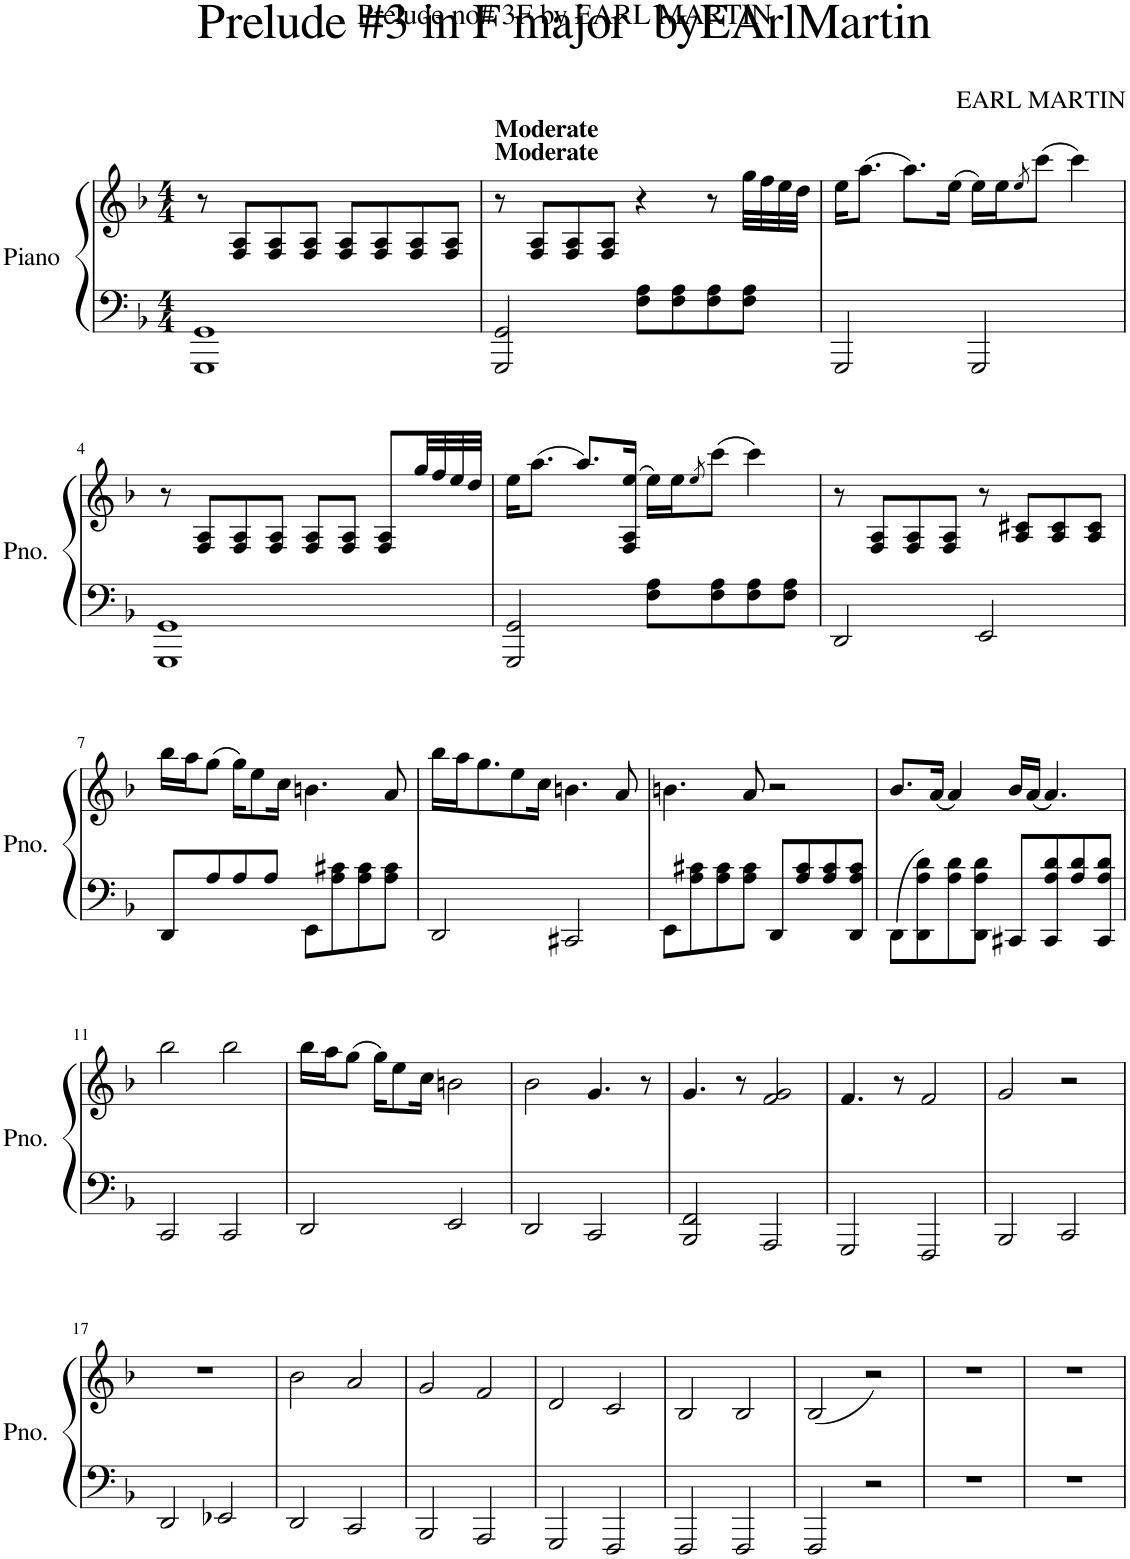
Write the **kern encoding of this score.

**kern	**kern
*part1	*part1
*staff2	*staff1
*I"Piano	*
*I'Pno.	*
*clefF4	*clefG2
*k[b-]	*k[b-]
*M4/4	*M4/4
=1	=1
1GGG 1GG	8r
.	8F/ 8A/L
.	8F/ 8A/
.	8F/ 8A/J
.	8F/ 8A/L
.	8F/ 8A/
.	8F/ 8A/
.	8F/ 8A/J
=2	=2
!	!LO:TX:a:B:t=Moderate
!	!LO:TX:a:B:t=Moderate
2GGG/ 2GG/	8r
.	8F/ 8A/L
.	8F/ 8A/
.	8F/ 8A/J
8F\ 8A\L	4r
8F\ 8A\	.
8F\ 8A\	8r
8F\ 8A\J	32gg\LLL
.	32ff\
.	32ee\
.	32dd\JJJ
=3	=3
2GGG/	16ee\KL
.	(8.aa\J
.	8.aa\L)
.	(16ee\Jk
2GGG/	16ee\LL)
.	16ee\J
.	8qee/
.	(8ccc\J
.	4ccc\)
!!LO:LB:g=z
=4	=4
1GGG 1GG	8r
.	8F/ 8A/L
.	8F/ 8A/
.	8F/ 8A/J
.	8F/ 8A/L
.	8F/ 8A/J
.	8F/ 8A/L
.	32gg/LL
.	32ff/
.	32ee/
.	32dd/JJJ
=5	=5
2GGG/ 2GG/	16ee\KL
.	(8.aa\J
.	8.aa/L)
.	(16F/ 16A/ 16ee/Jk
8F\ 8A\L	16ee\LL)
.	16ee\J
.	8qee/
8F\ 8A\	(8ccc\J
8F\ 8A\	4ccc\)
8F\ 8A\J	.
=6	=6
2DD/	8r
.	8F/ 8A/L
.	8F/ 8A/
.	8F/ 8A/J
2EE/	8r
.	8A/ 8c#X/L
.	8A/ 8c#/
.	8A/ 8c#/J
!!LO:LB:g=z
=7	=7
8DD/L	16bb-\LL
.	16aa\J
8A/	(8gg\J
8A/	16gg\KL)
.	8ee\
8A/J	.
.	16cc\Jk
8EE\L	4.bn\
8A\ 8c#X\	.
8A\ 8c#\	.
8A\ 8c#\J	8a/
=8	=8
2DD/	16bb-\LL
.	16aa\J
.	8.gg\
.	8ee\
.	16cc\Jk
2CC#X/	4.bn\
.	8a/
=9	=9
8EE\L	4.bn\
8A\ 8c#X\	.
8A\ 8c#\	.
8A\ 8c#\J	8a/
8DD/L	2r
8A/ 8c#/	.
8A/ 8c#/	.
8DD/ 8A/ 8c#/J	.
=10	=10
8DD\L	8.b-/L
8DD\ 8A\ 8d\	.
.	(16a/Jk
8A\ 8d\	4a/)
8DD\ 8A\ 8d\J	.
8CC#X/L	16b-/LL
.	(16a/JJ
8CC#/ 8A/ 8d/	4.a/)
8A/ 8d/	.
8CC#/ 8A/ 8d/J	.
!!LO:LB:g=z
=11	=11
2CC/	2bb-\
2CC/	2bb-\
=12	=12
2DD/	16bb-\LL
.	16aa\J
.	(8gg\J
.	16gg\KL)
.	8ee\
.	16cc\Jk
2EE/	2bn\
=13	=13
2DD/	2b-\
2CC/	4.g/
.	8r
=14	=14
2BBB-/ 2FF/	4.g/
.	8r
2AAA/	2f/ 2g/
=15	=15
2GGG/	4.f/
.	8r
2FFF/	2f/
=16	=16
2BBB-/	2g/
2CC/	2r
!!LO:LB:g=z
=17	=17
2DD/	1r
2EE-X/	.
=18	=18
2DD/	2b-\
2CC/	2a/
=19	=19
2BBB-/	2g/
2AAA/	2f/
=20	=20
2GGG/	2d/
2FFF/	2c/
=21	=21
2FFF/	2B-/
2FFF/	2B-/
=22	=22
2FFF/	(2B-/
2r	2r)
=23	=23
1r	1r
=24	=24
1r	1r
=	=
*-	*-
